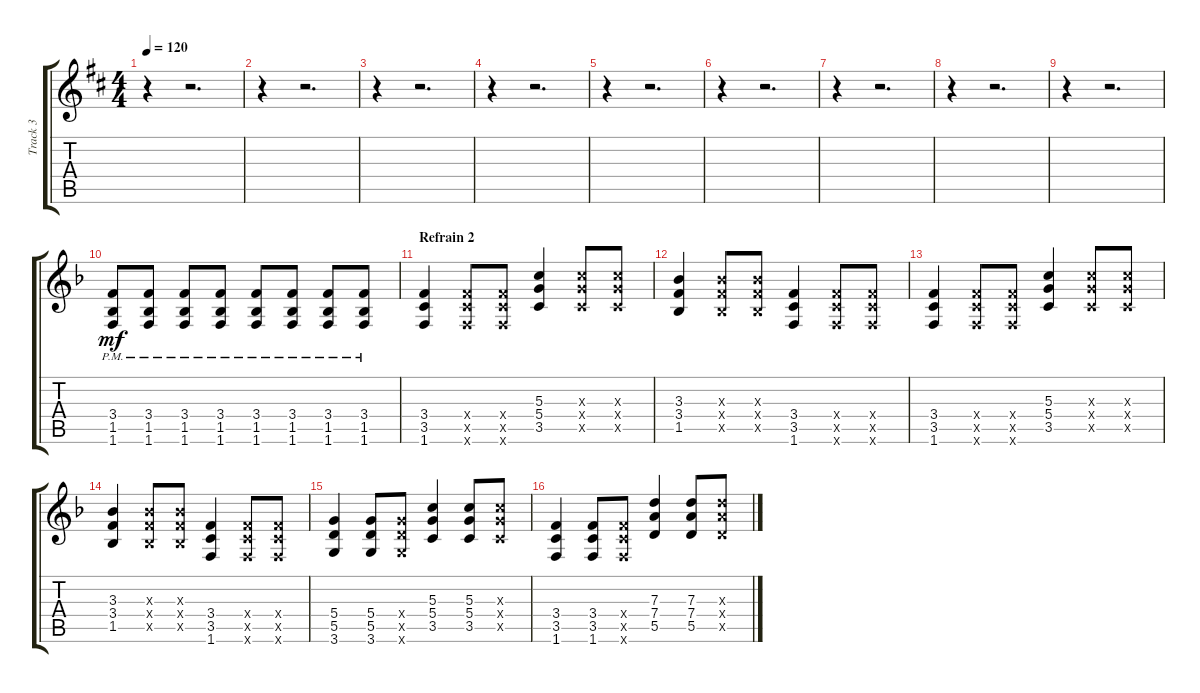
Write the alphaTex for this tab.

\track ("Track 3" "Track 3") {instrument distortionguitar}
\staff {score tabs}
\tuning (E4 B3 G3 D3 A2 E2) {hide}
\ts (4 4)
\tempo 120
\clef g2
\ks d
r.4{dy mf} r.2{d} |
r.4 r.2{d} |
r.4 r.2{d} |
r.4 r.2{d} |
r.4 r.2{d} |
r.4 r.2{d} |
r.4 r.2{d} |
r.4 r.2{d} |
r.4 r.2{d} |
\ks f
(3.4{pm} 1.5{pm} 1.6{pm}).8 (3.4{pm} 1.5{pm} 1.6{pm}).8 (3.4{pm} 1.5{pm} 1.6{pm}).8 (3.4{pm} 1.5{pm} 1.6{pm}).8 (3.4{pm} 1.5{pm} 1.6{pm}).8 (3.4{pm} 1.5{pm} 1.6{pm}).8 (3.4{pm} 1.5{pm} 1.6{pm}).8 (3.4{pm} 1.5{pm} 1.6{pm}).8 |
\section ("" "Refrain 2")
(3.4 3.5 1.6).4 (3.4{x} 3.5{x} 1.6{x}).8 (3.4{x} 3.5{x} 1.6{x}).8 (5.3 5.4 3.5).4 (5.3{x} 5.4{x} 3.5{x}).8 (5.3{x} 5.4{x} 3.5{x}).8 |
(3.3 3.4 1.5).4 (3.3{x} 3.4{x} 1.5{x}).8 (3.3{x} 3.4{x} 1.5{x}).8 (3.4 3.5 1.6).4 (3.4{x} 3.5{x} 1.6{x}).8 (3.4{x} 3.5{x} 1.6{x}).8 |
(3.4 3.5 1.6).4 (3.4{x} 3.5{x} 1.6{x}).8 (3.4{x} 3.5{x} 1.6{x}).8 (5.3 5.4 3.5).4 (5.3{x} 5.4{x} 3.5{x}).8 (5.3{x} 5.4{x} 3.5{x}).8 |
(3.3 3.4 1.5).4 (3.3{x} 3.4{x} 1.5{x}).8 (3.3{x} 3.4{x} 1.5{x}).8 (3.4 3.5 1.6).4 (3.4{x} 3.5{x} 1.6{x}).8 (3.4{x} 3.5{x} 1.6{x}).8 |
(5.4 5.5 3.6).4 (5.4 5.5 3.6).8 (5.4{x} 5.5{x} 3.6{x}).8 (5.3 5.4 3.5).4 (5.3 5.4 3.5).8 (5.3{x} 5.4{x} 3.5{x}).8 |
(3.4 3.5 1.6).4 (3.4 3.5 1.6).8 (3.4{x} 3.5{x} 1.6{x}).8 (7.3 7.4 5.5).4 (7.3 7.4 5.5).8 (7.3{x} 7.4{x} 5.5{x}).8
